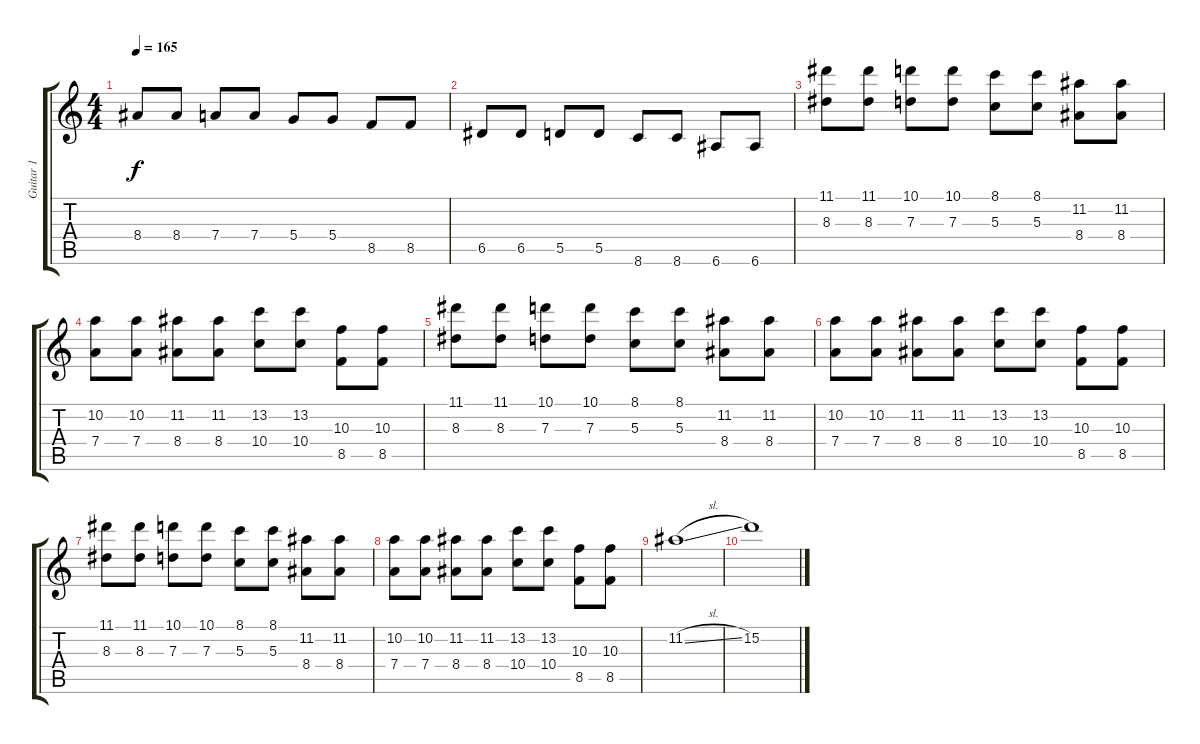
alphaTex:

\track ("Guitar 1" "Guitar 1") {instrument distortionguitar}
\staff {score tabs}
\tuning (E4 B3 G3 D3 A2 E2) {hide}
\ts (4 4)
\tempo 165
\clef g2
\ks c
8.4.8{dy f} 8.4.8 7.4.8 7.4.8 5.4.8 5.4.8 8.5.8 8.5.8 |
6.5.8 6.5.8 5.5.8 5.5.8 8.6.8 8.6.8 6.6.8 6.6.8 |
(11.1 8.3).8 (11.1 8.3).8 (10.1 7.3).8 (10.1 7.3).8 (8.1 5.3).8 (8.1 5.3).8 (11.2 8.4).8 (11.2 8.4).8 |
(10.2 7.4).8 (10.2 7.4).8 (11.2 8.4).8 (11.2 8.4).8 (13.2 10.4).8 (13.2 10.4).8 (10.3 8.5).8 (10.3 8.5).8 |
(11.1 8.3).8 (11.1 8.3).8 (10.1 7.3).8 (10.1 7.3).8 (8.1 5.3).8 (8.1 5.3).8 (11.2 8.4).8 (11.2 8.4).8 |
(10.2 7.4).8 (10.2 7.4).8 (11.2 8.4).8 (11.2 8.4).8 (13.2 10.4).8 (13.2 10.4).8 (10.3 8.5).8 (10.3 8.5).8 |
(11.1 8.3).8 (11.1 8.3).8 (10.1 7.3).8 (10.1 7.3).8 (8.1 5.3).8 (8.1 5.3).8 (11.2 8.4).8 (11.2 8.4).8 |
(10.2 7.4).8 (10.2 7.4).8 (11.2 8.4).8 (11.2 8.4).8 (13.2 10.4).8 (13.2 10.4).8 (10.3 8.5).8 (10.3 8.5).8 |
11.2{sl}.1 |
15.2.1
